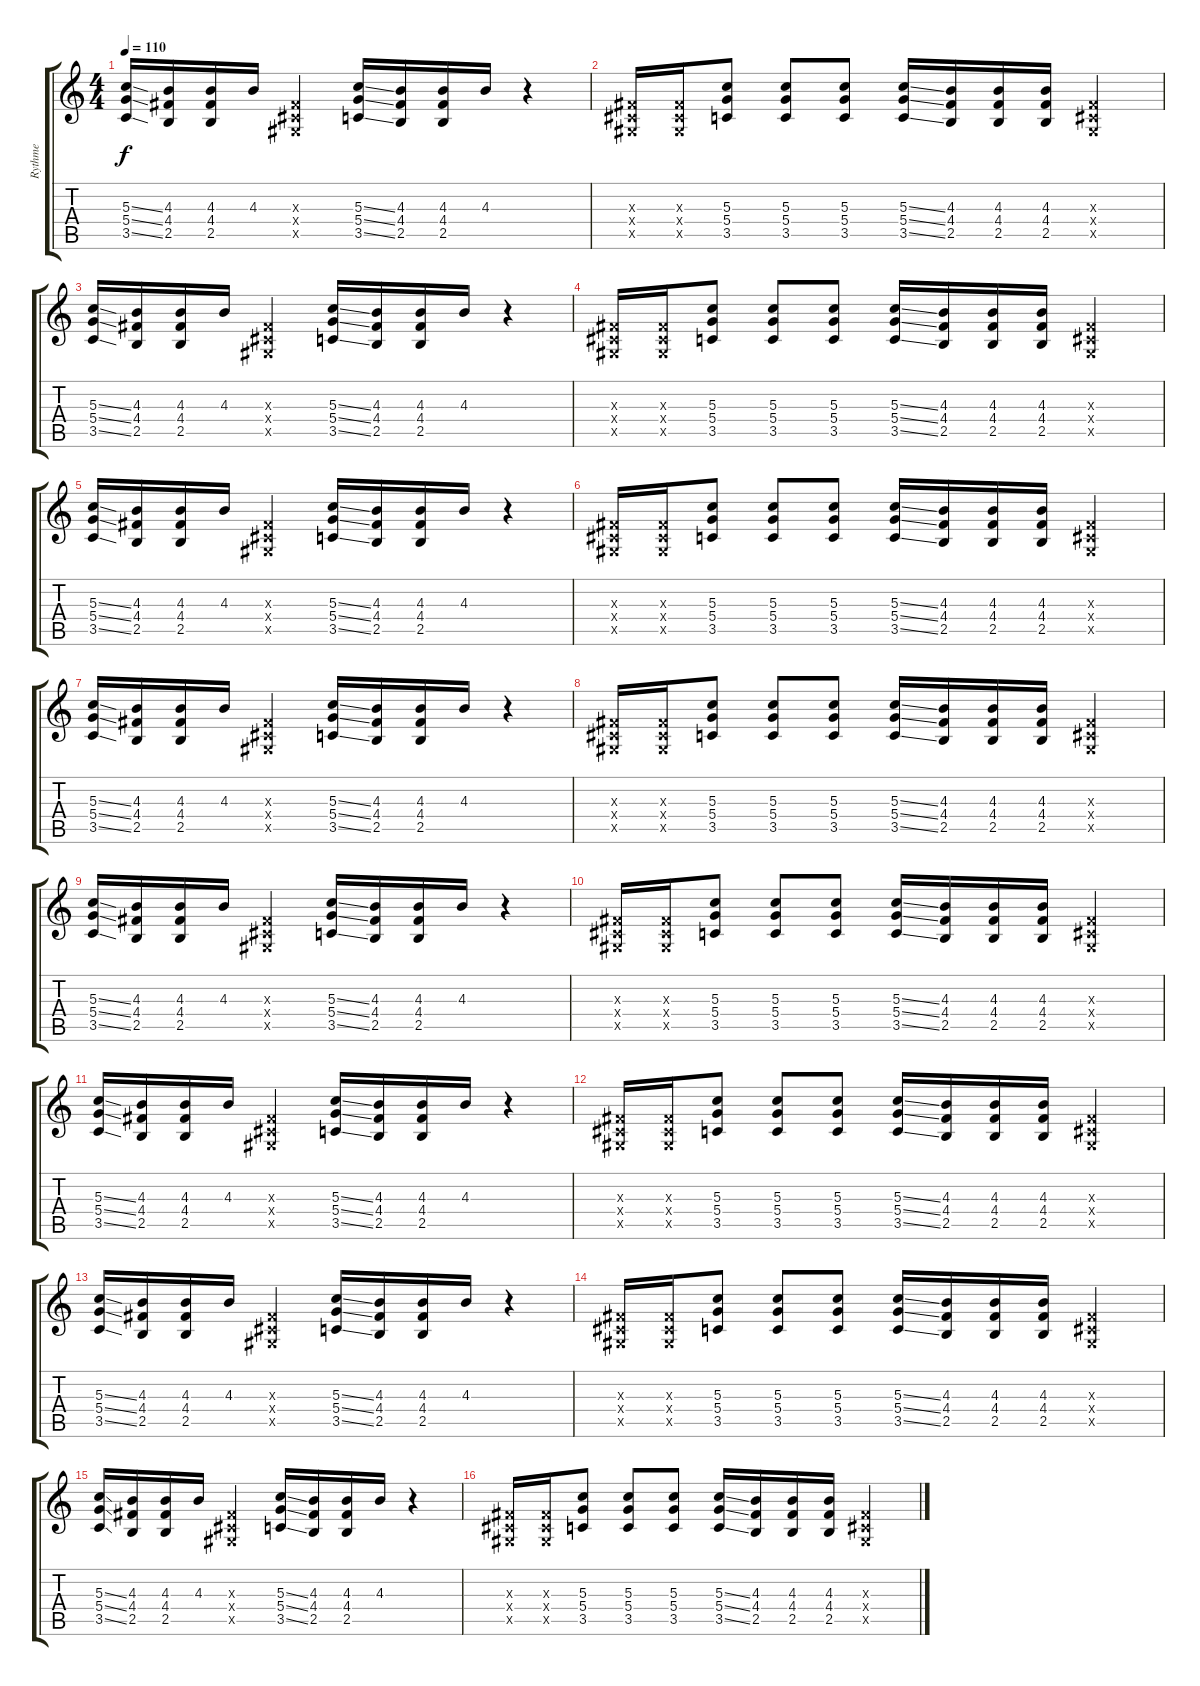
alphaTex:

\track ("Rythme" "Rythme") {instrument distortionguitar}
\staff {score tabs}
\tuning (E4 B3 G3 D3 A2 E2) {hide}
\ts (4 4)
\tempo 110
\clef g2
\ks c
(5.3{ss} 5.4{ss} 3.5{ss}).16{dy f} (4.3 4.4 2.5).16 (4.3 4.4 2.5).16 4.3.16 (-1.3{x} -1.4{x} -1.5{x}).4 (5.3{ss} 5.4{ss} 3.5{ss}).16 (4.3 4.4 2.5).16 (4.3 4.4 2.5).16 4.3.16 r.4 |
(-1.3{x} -1.4{x} -1.5{x}).16 (-1.3{x} -1.4{x} -1.5{x}).16 (5.3 5.4 3.5).8 (5.3 5.4 3.5).8 (5.3 5.4 3.5).8 (5.3{ss} 5.4{ss} 3.5{ss}).16 (4.3 4.4 2.5).16 (4.3 4.4 2.5).16 (4.3 4.4 2.5).16 (-1.3{x} -1.4{x} -1.5{x}).4 |
(5.3{ss} 5.4{ss} 3.5{ss}).16 (4.3 4.4 2.5).16 (4.3 4.4 2.5).16 4.3.16 (-1.3{x} -1.4{x} -1.5{x}).4 (5.3{ss} 5.4{ss} 3.5{ss}).16 (4.3 4.4 2.5).16 (4.3 4.4 2.5).16 4.3.16 r.4 |
(-1.3{x} -1.4{x} -1.5{x}).16 (-1.3{x} -1.4{x} -1.5{x}).16 (5.3 5.4 3.5).8 (5.3 5.4 3.5).8 (5.3 5.4 3.5).8 (5.3{ss} 5.4{ss} 3.5{ss}).16 (4.3 4.4 2.5).16 (4.3 4.4 2.5).16 (4.3 4.4 2.5).16 (-1.3{x} -1.4{x} -1.5{x}).4 |
(5.3{ss} 5.4{ss} 3.5{ss}).16 (4.3 4.4 2.5).16 (4.3 4.4 2.5).16 4.3.16 (-1.3{x} -1.4{x} -1.5{x}).4 (5.3{ss} 5.4{ss} 3.5{ss}).16 (4.3 4.4 2.5).16 (4.3 4.4 2.5).16 4.3.16 r.4 |
(-1.3{x} -1.4{x} -1.5{x}).16 (-1.3{x} -1.4{x} -1.5{x}).16 (5.3 5.4 3.5).8 (5.3 5.4 3.5).8 (5.3 5.4 3.5).8 (5.3{ss} 5.4{ss} 3.5{ss}).16 (4.3 4.4 2.5).16 (4.3 4.4 2.5).16 (4.3 4.4 2.5).16 (-1.3{x} -1.4{x} -1.5{x}).4 |
(5.3{ss} 5.4{ss} 3.5{ss}).16 (4.3 4.4 2.5).16 (4.3 4.4 2.5).16 4.3.16 (-1.3{x} -1.4{x} -1.5{x}).4 (5.3{ss} 5.4{ss} 3.5{ss}).16 (4.3 4.4 2.5).16 (4.3 4.4 2.5).16 4.3.16 r.4 |
(-1.3{x} -1.4{x} -1.5{x}).16 (-1.3{x} -1.4{x} -1.5{x}).16 (5.3 5.4 3.5).8 (5.3 5.4 3.5).8 (5.3 5.4 3.5).8 (5.3{ss} 5.4{ss} 3.5{ss}).16 (4.3 4.4 2.5).16 (4.3 4.4 2.5).16 (4.3 4.4 2.5).16 (-1.3{x} -1.4{x} -1.5{x}).4 |
(5.3{ss} 5.4{ss} 3.5{ss}).16 (4.3 4.4 2.5).16 (4.3 4.4 2.5).16 4.3.16 (-1.3{x} -1.4{x} -1.5{x}).4 (5.3{ss} 5.4{ss} 3.5{ss}).16 (4.3 4.4 2.5).16 (4.3 4.4 2.5).16 4.3.16 r.4 |
(-1.3{x} -1.4{x} -1.5{x}).16 (-1.3{x} -1.4{x} -1.5{x}).16 (5.3 5.4 3.5).8 (5.3 5.4 3.5).8 (5.3 5.4 3.5).8 (5.3{ss} 5.4{ss} 3.5{ss}).16 (4.3 4.4 2.5).16 (4.3 4.4 2.5).16 (4.3 4.4 2.5).16 (-1.3{x} -1.4{x} -1.5{x}).4 |
(5.3{ss} 5.4{ss} 3.5{ss}).16 (4.3 4.4 2.5).16 (4.3 4.4 2.5).16 4.3.16 (-1.3{x} -1.4{x} -1.5{x}).4 (5.3{ss} 5.4{ss} 3.5{ss}).16 (4.3 4.4 2.5).16 (4.3 4.4 2.5).16 4.3.16 r.4 |
(-1.3{x} -1.4{x} -1.5{x}).16 (-1.3{x} -1.4{x} -1.5{x}).16 (5.3 5.4 3.5).8 (5.3 5.4 3.5).8 (5.3 5.4 3.5).8 (5.3{ss} 5.4{ss} 3.5{ss}).16 (4.3 4.4 2.5).16 (4.3 4.4 2.5).16 (4.3 4.4 2.5).16 (-1.3{x} -1.4{x} -1.5{x}).4 |
(5.3{ss} 5.4{ss} 3.5{ss}).16 (4.3 4.4 2.5).16 (4.3 4.4 2.5).16 4.3.16 (-1.3{x} -1.4{x} -1.5{x}).4 (5.3{ss} 5.4{ss} 3.5{ss}).16 (4.3 4.4 2.5).16 (4.3 4.4 2.5).16 4.3.16 r.4 |
(-1.3{x} -1.4{x} -1.5{x}).16 (-1.3{x} -1.4{x} -1.5{x}).16 (5.3 5.4 3.5).8 (5.3 5.4 3.5).8 (5.3 5.4 3.5).8 (5.3{ss} 5.4{ss} 3.5{ss}).16 (4.3 4.4 2.5).16 (4.3 4.4 2.5).16 (4.3 4.4 2.5).16 (-1.3{x} -1.4{x} -1.5{x}).4 |
(5.3{ss} 5.4{ss} 3.5{ss}).16 (4.3 4.4 2.5).16 (4.3 4.4 2.5).16 4.3.16 (-1.3{x} -1.4{x} -1.5{x}).4 (5.3{ss} 5.4{ss} 3.5{ss}).16 (4.3 4.4 2.5).16 (4.3 4.4 2.5).16 4.3.16 r.4 |
(-1.3{x} -1.4{x} -1.5{x}).16 (-1.3{x} -1.4{x} -1.5{x}).16 (5.3 5.4 3.5).8 (5.3 5.4 3.5).8 (5.3 5.4 3.5).8 (5.3{ss} 5.4{ss} 3.5{ss}).16 (4.3 4.4 2.5).16 (4.3 4.4 2.5).16 (4.3 4.4 2.5).16 (-1.3{x} -1.4{x} -1.5{x}).4
